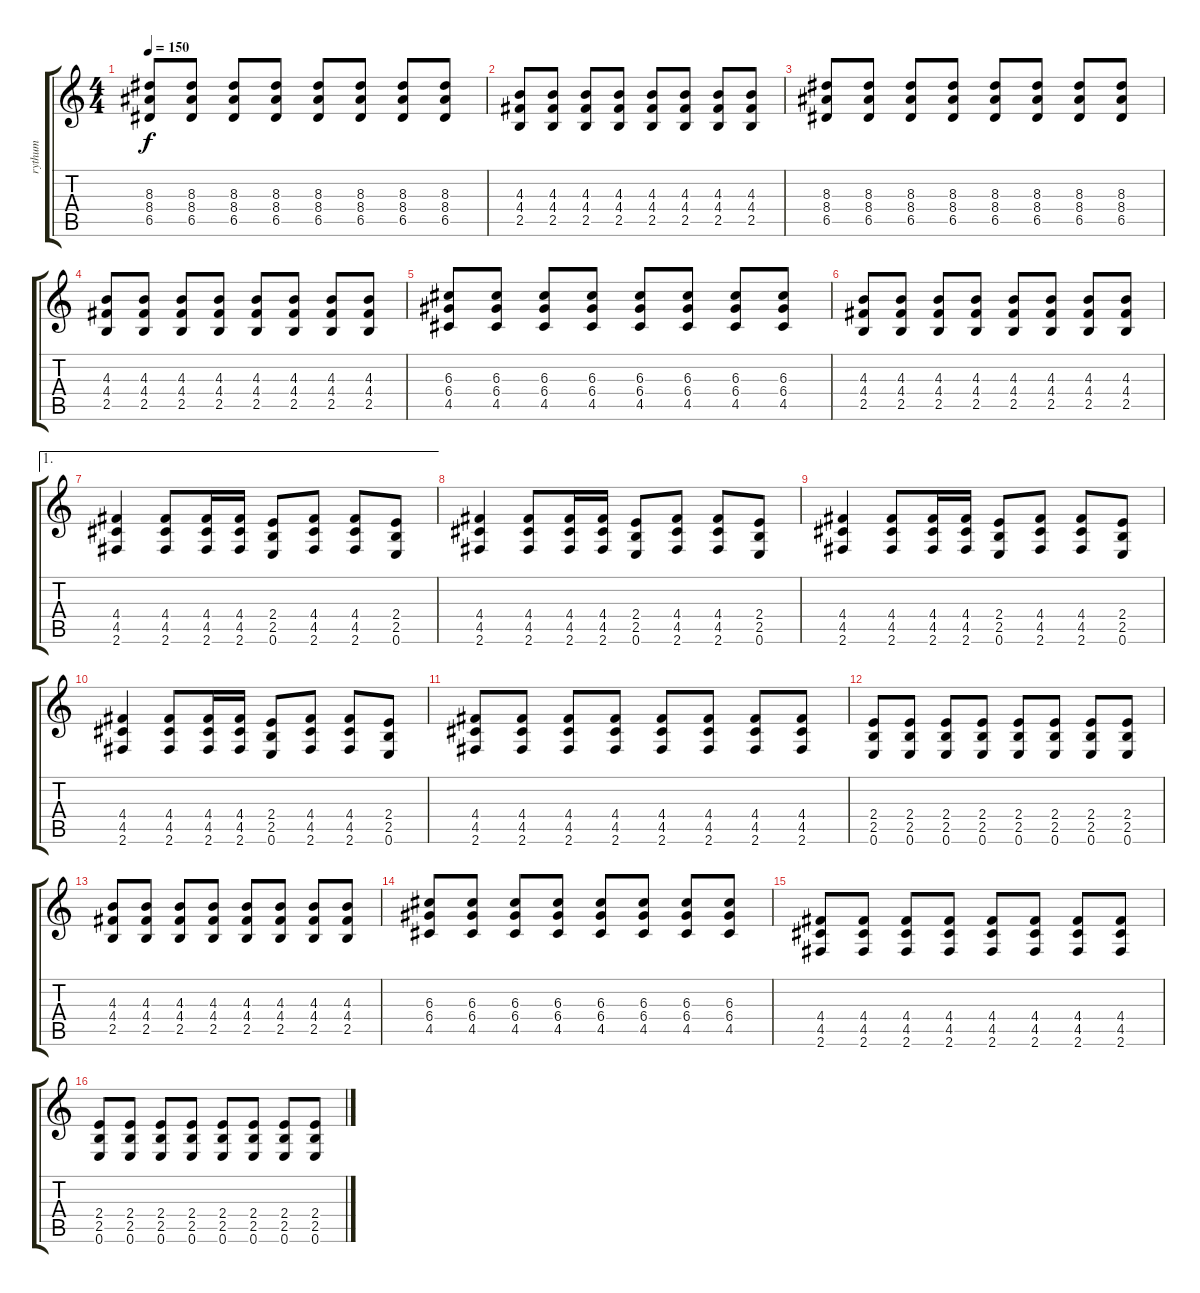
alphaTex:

\track ("rythum" "rythum") {instrument distortionguitar}
\staff {score tabs}
\tuning (E4 B3 G3 D3 A2 E2) {hide}
\ts (4 4)
\tempo 150
\clef g2
\ks c
(8.3 8.4 6.5).8{dy f} (8.3 8.4 6.5).8 (8.3 8.4 6.5).8 (8.3 8.4 6.5).8 (8.3 8.4 6.5).8 (8.3 8.4 6.5).8 (8.3 8.4 6.5).8 (8.3 8.4 6.5).8 |
(4.3 4.4 2.5).8 (4.3 4.4 2.5).8 (4.3 4.4 2.5).8 (4.3 4.4 2.5).8 (4.3 4.4 2.5).8 (4.3 4.4 2.5).8 (4.3 4.4 2.5).8 (4.3 4.4 2.5).8 |
(8.3 8.4 6.5).8 (8.3 8.4 6.5).8 (8.3 8.4 6.5).8 (8.3 8.4 6.5).8 (8.3 8.4 6.5).8 (8.3 8.4 6.5).8 (8.3 8.4 6.5).8 (8.3 8.4 6.5).8 |
(4.3 4.4 2.5).8 (4.3 4.4 2.5).8 (4.3 4.4 2.5).8 (4.3 4.4 2.5).8 (4.3 4.4 2.5).8 (4.3 4.4 2.5).8 (4.3 4.4 2.5).8 (4.3 4.4 2.5).8 |
(6.3 6.4 4.5).8 (6.3 6.4 4.5).8 (6.3 6.4 4.5).8 (6.3 6.4 4.5).8 (6.3 6.4 4.5).8 (6.3 6.4 4.5).8 (6.3 6.4 4.5).8 (6.3 6.4 4.5).8 |
(4.3 4.4 2.5).8 (4.3 4.4 2.5).8 (4.3 4.4 2.5).8 (4.3 4.4 2.5).8 (4.3 4.4 2.5).8 (4.3 4.4 2.5).8 (4.3 4.4 2.5).8 (4.3 4.4 2.5).8 |
\ae 1
(4.4 4.5 2.6).4 (4.4 4.5 2.6).8 (4.4 4.5 2.6).16 (4.4 4.5 2.6).16 (2.4 2.5 0.6).8 (4.4 4.5 2.6).8 (4.4 4.5 2.6).8 (2.4 2.5 0.6).8 |
(4.4 4.5 2.6).4 (4.4 4.5 2.6).8 (4.4 4.5 2.6).16 (4.4 4.5 2.6).16 (2.4 2.5 0.6).8 (4.4 4.5 2.6).8 (4.4 4.5 2.6).8 (2.4 2.5 0.6).8 |
(4.4 4.5 2.6).4 (4.4 4.5 2.6).8 (4.4 4.5 2.6).16 (4.4 4.5 2.6).16 (2.4 2.5 0.6).8 (4.4 4.5 2.6).8 (4.4 4.5 2.6).8 (2.4 2.5 0.6).8 |
(4.4 4.5 2.6).4 (4.4 4.5 2.6).8 (4.4 4.5 2.6).16 (4.4 4.5 2.6).16 (2.4 2.5 0.6).8 (4.4 4.5 2.6).8 (4.4 4.5 2.6).8 (2.4 2.5 0.6).8 |
(4.4 4.5 2.6).8 (4.4 4.5 2.6).8 (4.4 4.5 2.6).8 (4.4 4.5 2.6).8 (4.4 4.5 2.6).8 (4.4 4.5 2.6).8 (4.4 4.5 2.6).8 (4.4 4.5 2.6).8 |
(2.4 2.5 0.6).8 (2.4 2.5 0.6).8 (2.4 2.5 0.6).8 (2.4 2.5 0.6).8 (2.4 2.5 0.6).8 (2.4 2.5 0.6).8 (2.4 2.5 0.6).8 (2.4 2.5 0.6).8 |
(4.3 4.4 2.5).8 (4.3 4.4 2.5).8 (4.3 4.4 2.5).8 (4.3 4.4 2.5).8 (4.3 4.4 2.5).8 (4.3 4.4 2.5).8 (4.3 4.4 2.5).8 (4.3 4.4 2.5).8 |
(6.3 6.4 4.5).8 (6.3 6.4 4.5).8 (6.3 6.4 4.5).8 (6.3 6.4 4.5).8 (6.3 6.4 4.5).8 (6.3 6.4 4.5).8 (6.3 6.4 4.5).8 (6.3 6.4 4.5).8 |
(4.4 4.5 2.6).8 (4.4 4.5 2.6).8 (4.4 4.5 2.6).8 (4.4 4.5 2.6).8 (4.4 4.5 2.6).8 (4.4 4.5 2.6).8 (4.4 4.5 2.6).8 (4.4 4.5 2.6).8 |
(2.4 2.5 0.6).8 (2.4 2.5 0.6).8 (2.4 2.5 0.6).8 (2.4 2.5 0.6).8 (2.4 2.5 0.6).8 (2.4 2.5 0.6).8 (2.4 2.5 0.6).8 (2.4 2.5 0.6).8
